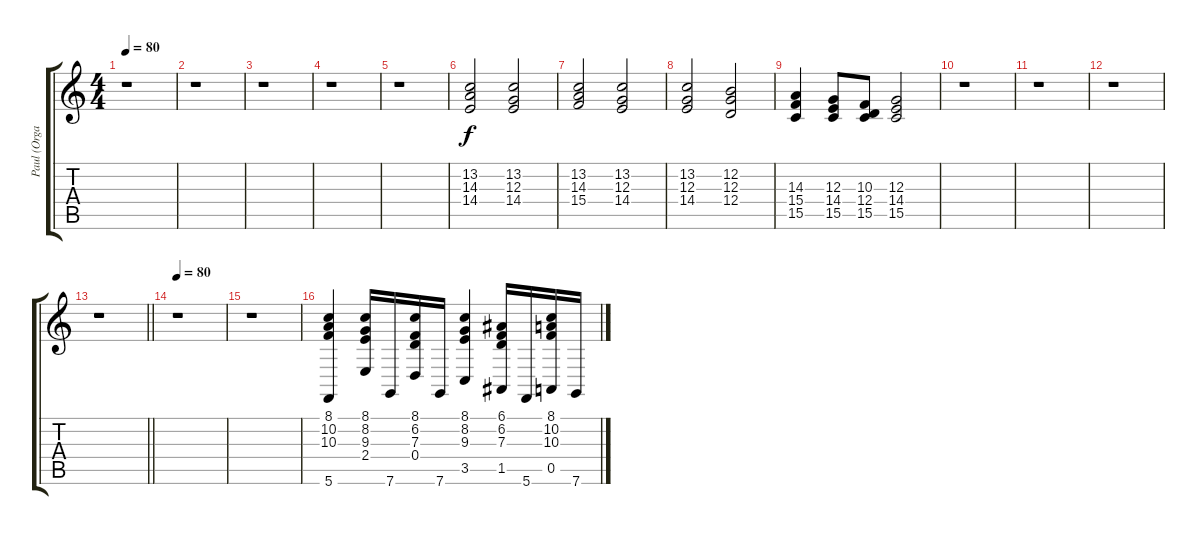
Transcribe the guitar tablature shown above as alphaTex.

\track ("Paul (Organ Double Over)" "Paul (Orga") {instrument drawbarorgan}
\staff {score tabs}
\tuning (E4 B3 G3 D3 A2 C2) {hide}
\ts (4 4)
\tempo 80
\clef g2
\ks c
r.1{dy f} |
r.1 |
r.1 |
r.1 |
r.1 |
(13.2 14.3 14.4).2 (13.2 12.3 14.4).2 |
(13.2 14.3 15.4).2 (13.2 12.3 14.4).2 |
(13.2 12.3 14.4).2 (12.2 12.3 12.4).2 |
(14.3 15.4 15.5).4 (12.3 14.4 15.5).8 (10.3 12.4 15.5).8 (12.3 14.4 15.5).2 |
r.1 |
r.1 |
r.1 |
\barLineRight lightlight
r.1 |
\tempo 80
r.1 |
r.1 |
(8.1 10.2 10.3 5.6).4 (8.1 8.2 9.3 2.4).16 7.6.16 (8.1 6.2 7.3 0.4).16 7.6.16 (8.1 8.2 9.3 3.5).4 (6.1 6.2 7.3 1.5).16 5.6.16 (8.1 10.2 10.3 0.5).16 7.6.16
